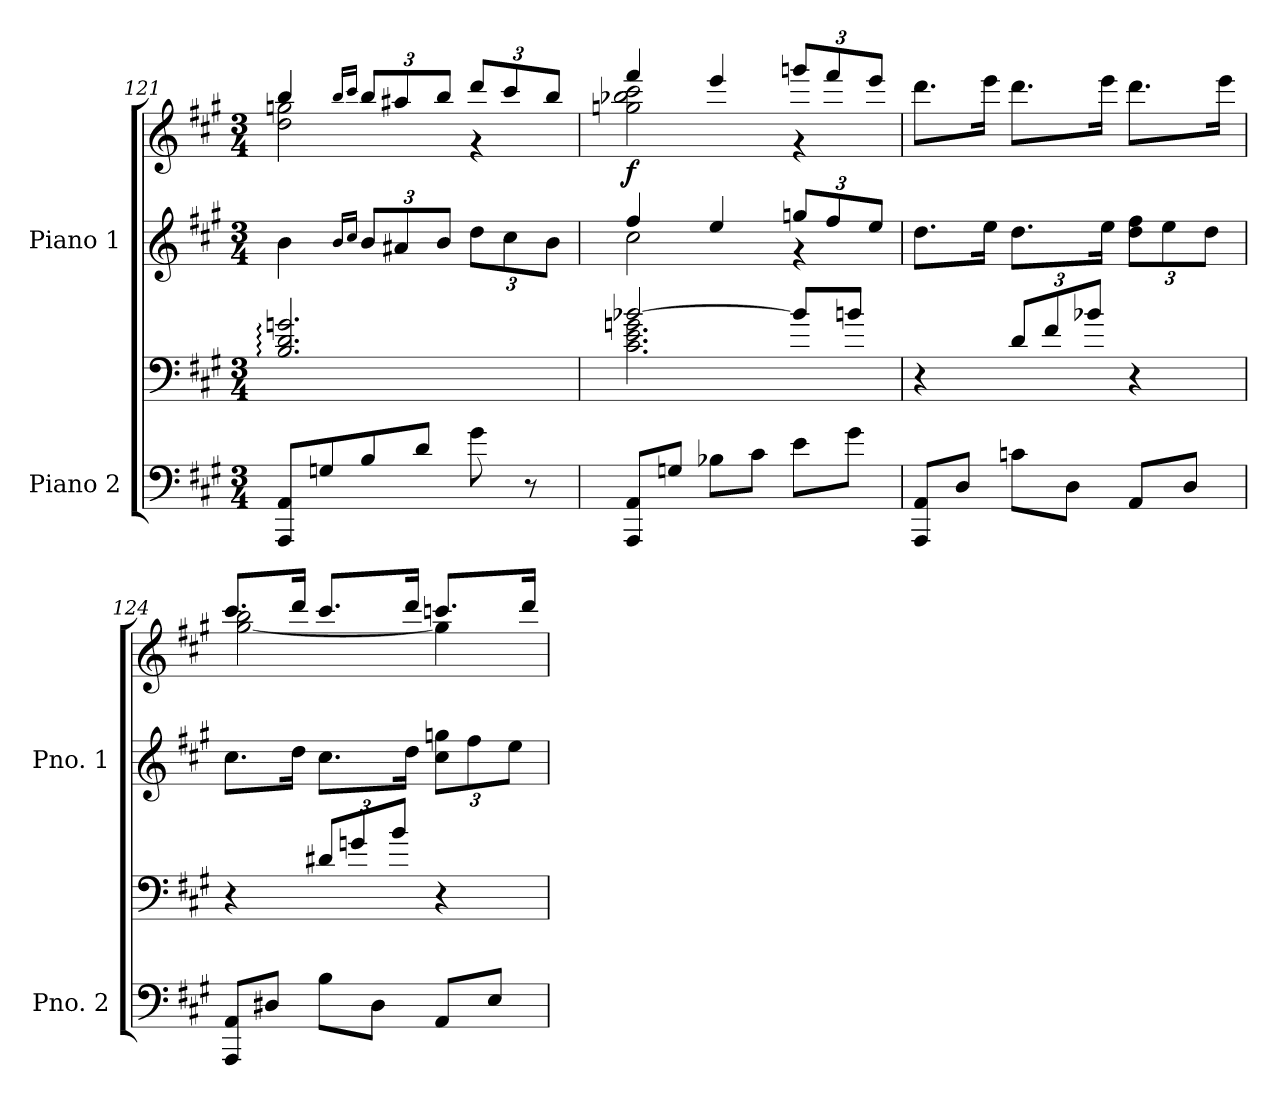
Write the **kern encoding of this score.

**kern	**kern	**kern	**kern	**dynam
*part2	*part2	*part1	*part1	*part1
*staff4	*staff3	*staff2	*staff1	*staff1/2
*I"Piano 2	*	*I"Piano 1	*	*
*I'Pno. 2	*	*I'Pno. 1	*	*
!!LO:PB:g=z
*clefF4	*clefF4	*clefG2	*clefG2	*
*k[f#c#g#]	*k[f#c#g#]	*k[f#c#g#]	*k[f#c#g#]	*
*M3/4	*M3/4	*M3/4	*M3/4	*
=121	=121	=121	=121	=121
*	*	*	*^	*
8AAA/ 8AA/L	2.B/: 2.d/: 2.gn/:	4b\	4bb/	2dd\: 2ggn\:	.
8Gn/	.	.	.	.	.
.	.	16qb/LL	16qbb/LL	.	.
.	.	16qcc#/JJ	16qccc#/JJ	.	.
*	*	*Xbrackettup	*Xbrackettup	*	*
8B/	.	12b/L	12bb/L	.	.
.	.	12a#X/	12aa#X/	.	.
8d/J	.	.	.	.	.
.	.	12b/J	12bb/J	.	.
8g#\	.	12dd\L	12ddd/L	4r	.
.	.	12cc#\	12ccc#/	.	.
8r	.	.	.	.	.
.	.	12b\J	12bb/J	.	.
=122	=122	=122	=122	=122	=122
*	*^	*^	*	*	*
!	!	!	!	!	!	!	!LO:DY:b
8AAA/ 8AA/L	[2b-X/	2.c#\ 2.e\ 2.gn\	4ff#:/	2cc#\	4fff#/	2ggn\ 2bb-X\ 2ccc#\	f
8Gn/J	.	.	.	.	.	.	.
8B-X\L	.	.	4ee/	.	4eee/	.	.
8c#\J	.	.	.	.	.	.	.
8e\L	8b-/L]	.	12ggn/L	4r	12gggn/L	4r	.
.	.	.	12ff#/	.	12fff#/	.	.
8g#\J	8bn/J	.	.	.	.	.	.
.	.	.	12ee/J	.	12eee/J	.	.
*	*v	*v	*	*	*	*	*
*	*	*v	*v	*	*	*
*	*	*	*v	*v	*
=123	=123	=123	=123	=123
8AAA/ 8AA/L	4r	8.dd\L	8.ddd\L	.
8D/J	.	.	.	.
.	.	16ee\Jk	16eee\Jk	.
*	*Xbrackettup	*	*	*
8cn\L	12d/L	8.dd\L	8.ddd\L	.
.	12f#/	.	.	.
8D\J	.	.	.	.
.	12b-X/J	.	.	.
.	.	16ee\Jk	16eee\Jk	.
8AA/L	4r	12dd\ 12ff#\L	8.ddd\L	.
.	.	12ee\	.	.
8D/J	.	.	.	.
.	.	12dd\J	.	.
.	.	.	16eee\Jk	.
!!LO:LB:g=z
=124	=124	=124	=124	=124
*	*	*	*^	*
8AAA/ 8AA/L	4r	8.cc#\L	8.ccc#/L	[2gg#\ 2bb\	.
8D#X/J	.	.	.	.	.
.	.	16dd\Jk	16ddd/Jk	.	.
8B\L	12d#X/L	8.cc#\L	8.ccc#/L	.	.
.	12gn/	.	.	.	.
8D#\J	.	.	.	.	.
.	12b/J	.	.	.	.
.	.	16dd\Jk	16ddd/Jk	.	.
8AA/L	4r	12cc#\ 12ggn\L	8.cccn/L	4gg#\]	.
.	.	12ff#\	.	.	.
8E/J	.	.	.	.	.
.	.	12ee\J	.	.	.
.	.	.	16ddd/Jk	.	.
*	*	*	*v	*v	*
=	=	=	=	=
*-	*-	*-	*-	*-
